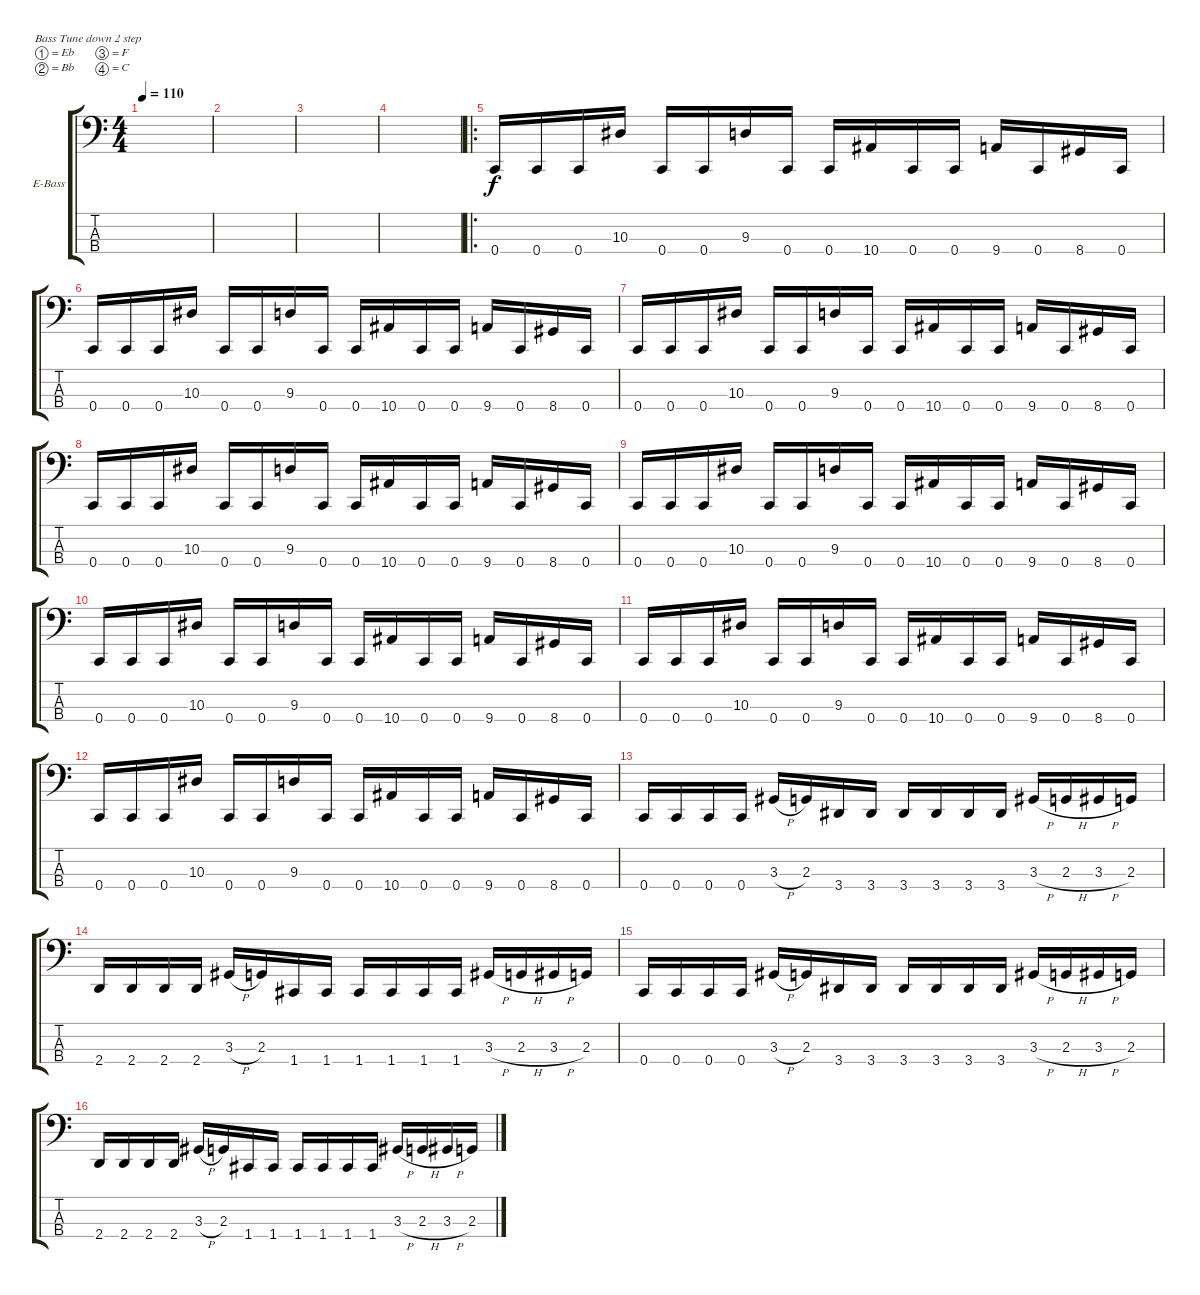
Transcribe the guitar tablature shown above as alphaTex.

\defaultSystemsLayout 4
\bracketExtendMode groupsimilarinstruments
\firstSystemTrackNameOrientation horizontal
\otherSystemsTrackNameOrientation horizontal
\track ("Electric Bass" "E-Bass") {instrument electricbassfinger}
\staff {score tabs}
\tuning (Eb2 Bb1 F1 C1)
\ts (4 4)
\tempo 110
\clef f4
\scale
0.485477
\ks c
|
\scale
0.257261 |
\scale
0.257261 |
\scale
0.313131 |
\ro
\scale
0.373737 0.4.16 0.4.16 0.4.16 10.3.16 0.4.16 0.4.16 9.3.16 0.4.16 0.4.16 10.4.16 0.4.16 0.4.16 9.4.16 0.4.16 8.4.16 0.4.16 |
\scale
0.313131 0.4.16 0.4.16 0.4.16 10.3.16 0.4.16 0.4.16 9.3.16 0.4.16 0.4.16 10.4.16 0.4.16 0.4.16 9.4.16 0.4.16 8.4.16 0.4.16 |
\scale
0.333333 0.4.16 0.4.16 0.4.16 10.3.16 0.4.16 0.4.16 9.3.16 0.4.16 0.4.16 10.4.16 0.4.16 0.4.16 9.4.16 0.4.16 8.4.16 0.4.16 |
\scale
0.333333 0.4.16 0.4.16 0.4.16 10.3.16 0.4.16 0.4.16 9.3.16 0.4.16 0.4.16 10.4.16 0.4.16 0.4.16 9.4.16 0.4.16 8.4.16 0.4.16 |
\scale
0.333333 0.4.16 0.4.16 0.4.16 10.3.16 0.4.16 0.4.16 9.3.16 0.4.16 0.4.16 10.4.16 0.4.16 0.4.16 9.4.16 0.4.16 8.4.16 0.4.16 |
\scale
0.333333 0.4.16 0.4.16 0.4.16 10.3.16 0.4.16 0.4.16 9.3.16 0.4.16 0.4.16 10.4.16 0.4.16 0.4.16 9.4.16 0.4.16 8.4.16 0.4.16 |
\scale
0.333333 0.4.16 0.4.16 0.4.16 10.3.16 0.4.16 0.4.16 9.3.16 0.4.16 0.4.16 10.4.16 0.4.16 0.4.16 9.4.16 0.4.16 8.4.16 0.4.16 |
\scale
0.333333 0.4.16 0.4.16 0.4.16 10.3.16 0.4.16 0.4.16 9.3.16 0.4.16 0.4.16 10.4.16 0.4.16 0.4.16 9.4.16 0.4.16 8.4.16 0.4.16 |
\scale
0.333333 0.4.16 0.4.16 0.4.16 0.4.16 3.3{h}.16 2.3.16 3.4.16 3.4.16 3.4.16 3.4.16 3.4.16 3.4.16 3.3{h}.16 2.3{h}.16 3.3{h}.16 2.3.16 |
\scale
0.333333 2.4.16 2.4.16 2.4.16 2.4.16 3.3{h}.16 2.3.16 1.4.16 1.4.16 1.4.16 1.4.16 1.4.16 1.4.16 3.3{h}.16 2.3{h}.16 3.3{h}.16 2.3.16 |
\scale
0.333333 0.4.16 0.4.16 0.4.16 0.4.16 3.3{h}.16 2.3.16 3.4.16 3.4.16 3.4.16 3.4.16 3.4.16 3.4.16 3.3{h}.16 2.3{h}.16 3.3{h}.16 2.3.16 |
\scale
0.322917 2.4.16 2.4.16 2.4.16 2.4.16 3.3{h}.16 2.3.16 1.4.16 1.4.16 1.4.16 1.4.16 1.4.16 1.4.16 3.3{h}.16 2.3{h}.16 3.3{h}.16 2.3.16
